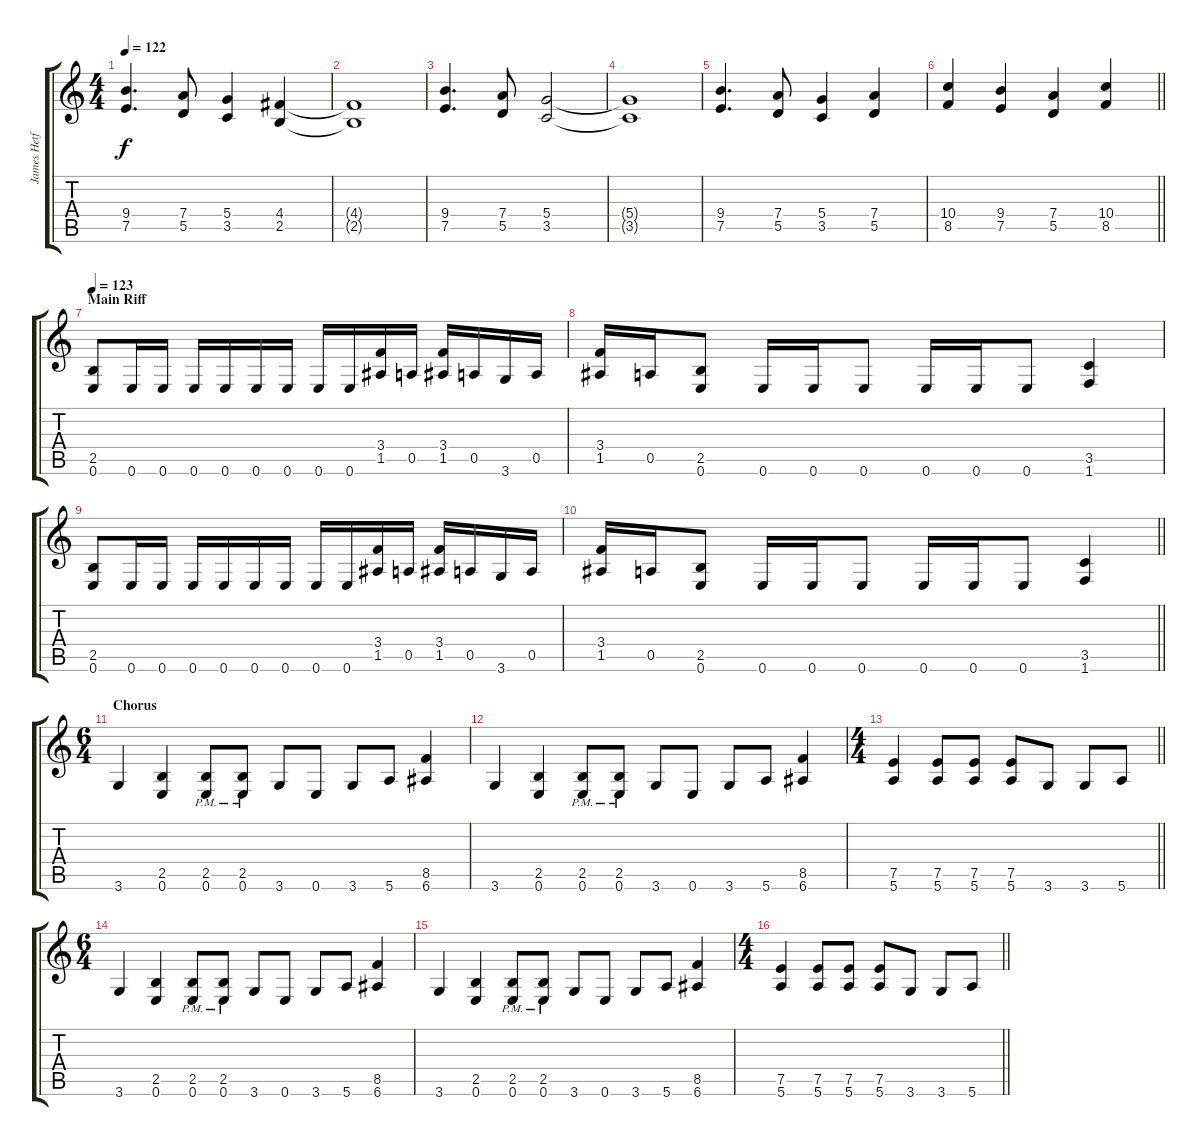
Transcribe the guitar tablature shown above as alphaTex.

\track ("James Hetfield" "James Hetf") {instrument distortionguitar}
\staff {score tabs}
\tuning (E4 B3 G3 D3 A2 E2) {hide}
\ts (4 4)
\tempo 122
\clef g2
\ks c
(9.4 7.5).4{d dy f} (7.4 5.5).8 (5.4 3.5).4 (4.4 2.5).4 |
(4.4{t} 2.5{t}).1 |
(9.4 7.5).4{d} (7.4 5.5).8 (5.4 3.5).2 |
(5.4{t} 3.5{t}).1 |
(9.4 7.5).4{d} (7.4 5.5).8 (5.4 3.5).4 (7.4 5.5).4 |
\barLineRight lightlight
(10.4 8.5).4 (9.4 7.5).4 (7.4 5.5).4 (10.4 8.5).4 |
\section ("" "Main Riff")
\tempo 123
(2.5 0.6).8 0.6.16 0.6.16 0.6.16 0.6.16 0.6.16 0.6.16 0.6.16 0.6.16 (3.4 1.5).16 0.5.16 (3.4 1.5).16 0.5.16 3.6.16 0.5.16 |
(3.4 1.5).16 0.5.16 (2.5 0.6).8 0.6.16 0.6.16 0.6.8 0.6.16 0.6.16 0.6.8 (3.5 1.6).4 |
(2.5 0.6).8 0.6.16 0.6.16 0.6.16 0.6.16 0.6.16 0.6.16 0.6.16 0.6.16 (3.4 1.5).16 0.5.16 (3.4 1.5).16 0.5.16 3.6.16 0.5.16 |
\barLineRight lightlight
(3.4 1.5).16 0.5.16 (2.5 0.6).8 0.6.16 0.6.16 0.6.8 0.6.16 0.6.16 0.6.8 (3.5 1.6).4 |
\ts (6 4)
\section ("" "Chorus")
3.6.4 (2.5 0.6).4 (2.5{pm} 0.6{pm}).8 (2.5{pm} 0.6{pm}).8 3.6.8 0.6.8 3.6.8 5.6.8 (8.5 6.6).4 |
3.6.4 (2.5 0.6).4 (2.5{pm} 0.6{pm}).8 (2.5{pm} 0.6{pm}).8 3.6.8 0.6.8 3.6.8 5.6.8 (8.5 6.6).4 |
\ts (4 4)
\barLineRight lightlight
(7.5 5.6).4 (7.5 5.6).8 (7.5 5.6).8 (7.5 5.6).8 3.6.8 3.6.8 5.6.8 |
\ts (6 4)
3.6.4 (2.5 0.6).4 (2.5{pm} 0.6{pm}).8 (2.5{pm} 0.6{pm}).8 3.6.8 0.6.8 3.6.8 5.6.8 (8.5 6.6).4 |
3.6.4 (2.5 0.6).4 (2.5{pm} 0.6{pm}).8 (2.5{pm} 0.6{pm}).8 3.6.8 0.6.8 3.6.8 5.6.8 (8.5 6.6).4 |
\ts (4 4)
\barLineRight lightlight
(7.5 5.6).4 (7.5 5.6).8 (7.5 5.6).8 (7.5 5.6).8 3.6.8 3.6.8 5.6.8
